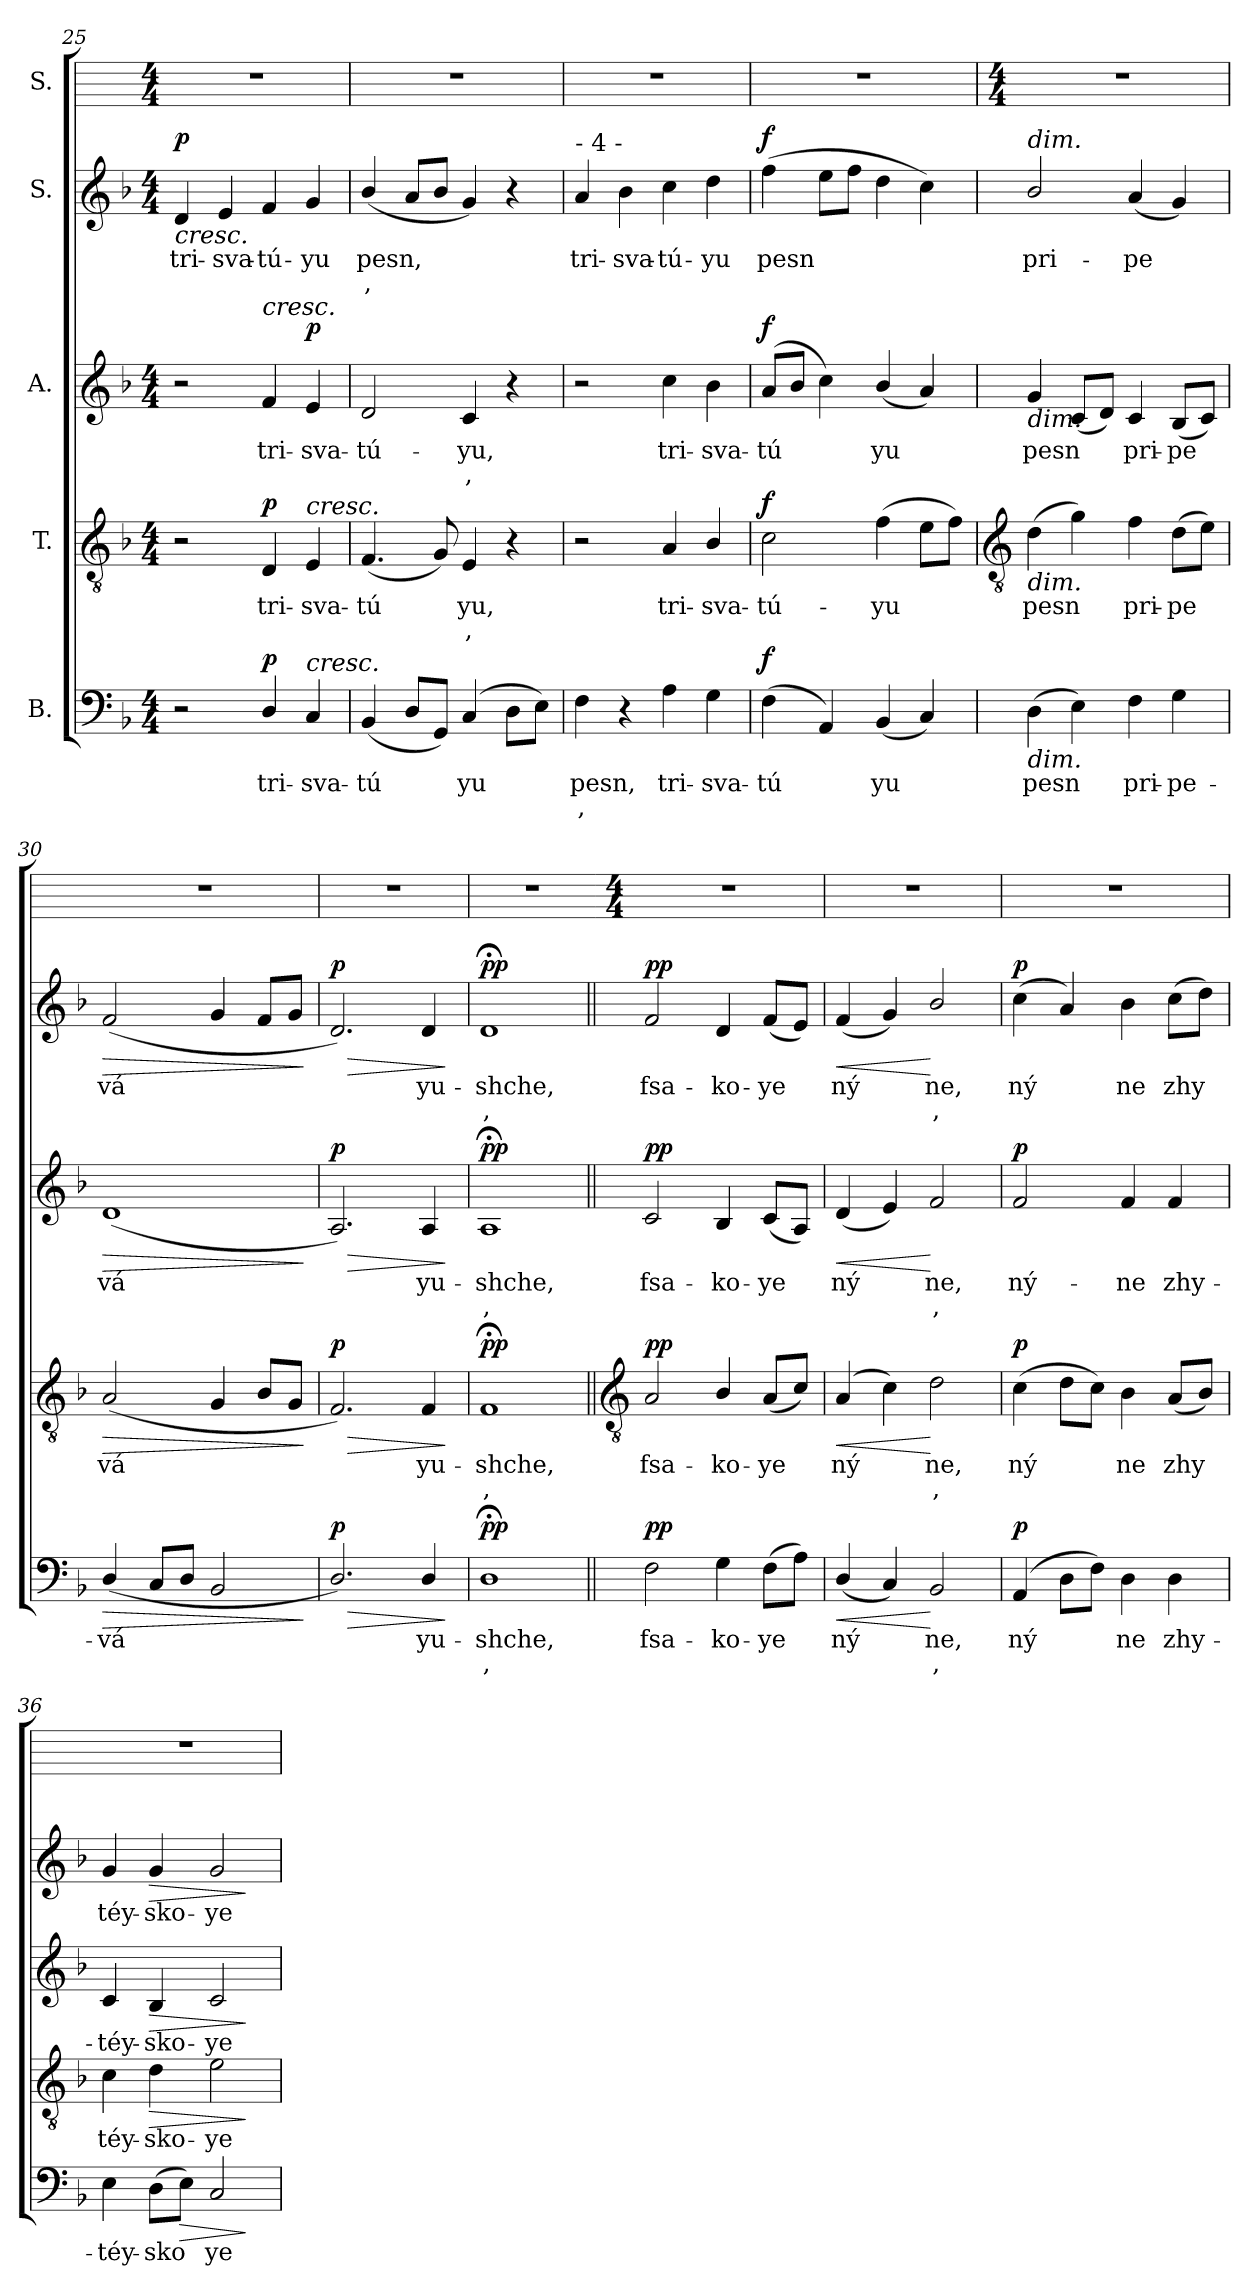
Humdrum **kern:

**kern	**text	**text	**dynam	**kern	**text	**text	**dynam	**kern	**text	**text	**dynam	**kern	**text	**text	**dynam	**kern
*part5	*part5	*part5	*part5	*part4	*part4	*part4	*part4	*part3	*part3	*part3	*part3	*part2	*part2	*part2	*part2	*part1
*staff5	*staff5	*staff5	*staff5	*staff4	*staff4	*staff4	*staff4	*staff3	*staff3	*staff3	*staff3	*staff2	*staff2	*staff2	*staff2	*staff1
*I"B.	*	*	*	*I"T.	*	*	*	*I"A.	*	*	*	*I"S.	*	*	*	*I"S.
!!LO:LB:g=z
*clefF4	*	*	*	*clefGv2	*	*	*	*clefG2	*	*	*	*clefG2	*	*	*	*
*k[b-]	*	*	*	*k[b-]	*	*	*	*k[b-]	*	*	*	*k[b-]	*	*	*	*
*F:	*	*	*	*F:	*	*	*	*F:	*	*	*	*F:	*	*	*	*
*M4/4	*	*	*	*M4/4	*	*	*	*M4/4	*	*	*	*M4/4	*	*	*	*M4/4
=25	=25	=25	=25	=25	=25	=25	=25	=25	=25	=25	=25	=25	=25	=25	=25	=25
!	!	!	!	!	!	!	!	!	!	!	!	!LO:TX:b:i:t=cresc.	!	!	!	!
!	!	!	!	!	!	!	!	!	!	!	!	!	!LO:LY:b	!	!LO:DY:b	!
2r	.	.	.	2r	.	.	.	2r	.	.	.	4d	tri-	.	p	1r
!	!	!	!	!	!	!	!	!	!	!	!	!	!LO:LY:b	!	!	!
.	.	.	.	.	.	.	.	.	.	.	.	4e	-sva-	.	.	.
!	!	!	!	!	!	!	!	!LO:TX:a:i:t=cresc.	!	!	!	!	!	!	!	!
!	!LO:LY:b	!	!LO:DY:b	!	!LO:LY:b	!	!LO:DY:b	!	!LO:LY:b	!	!	!	!LO:LY:b	!	!	!
4D/	tri-	.	p	4D	tri-	.	p	4f	tri-	.	.	4f	-tú-	.	.	.
!	!	!	!	!LO:TX:a:i:t=cresc.	!	!	!	!	!	!	!	!	!	!	!	!
!LO:TX:a:i:t=cresc.	!	!	!	!	!	!	!	!	!	!	!	!	!	!	!	!
!	!LO:LY:b	!	!	!	!LO:LY:b	!	!	!	!LO:LY:b	!	!LO:DY:b	!	!LO:LY:b	!	!	!
4C	-sva-	.	.	4E	-sva-	.	.	4e	-sva-	.	p	4g	-yu	.	.	.
=26	=26	=26	=26	=26	=26	=26	=26	=26	=26	=26	=26	=26	=26	=26	=26	=26
!	!LO:LY:b	!	!	!	!LO:LY:b	!	!	!	!LO:LY:b	!	!	!	!LO:LY:b	!LO:LY:b	!	!
(<4BB-	-tú	.	.	(<4.F	-tú	.	.	2d	-tú-	.	.	(<4b-/	pesn,	,	.	1r
8DL	.	.	.	.	.	.	.	.	.	.	.	8aL	.	.	.	.
8GGJ)	.	.	.	8G)	.	.	.	.	.	.	.	8b-J	.	.	.	.
!	!LO:LY:b	!	!	!	!LO:LY:b	!LO:LY:b	!	!	!LO:LY:b	!LO:LY:b	!	!	!	!	!	!
(>4C	yu	.	.	4E	yu,	,	.	4c	-yu,	,	.	4g)	.	.	.	.
8DL	.	.	.	4r	.	.	.	4r	.	.	.	4r	.	.	.	.
8EJ)	.	.	.	.	.	.	.	.	.	.	.	.	.	.	.	.
=27	=27	=27	=27	=27	=27	=27	=27	=27	=27	=27	=27	=27	=27	=27	=27	=27
!	!	!	!	!	!	!	!	!	!	!	!	!LO:TX:a:t=- 4 -	!	!	!	!
!	!LO:LY:b	!LO:LY:b	!	!	!	!	!	!	!	!	!	!	!LO:LY:b	!	!	!
4F	pesn,	,	.	2r	.	.	.	2r	.	.	.	4a	tri-	.	.	1r
!	!	!	!	!	!	!	!	!	!	!	!	!	!LO:LY:b	!	!	!
4r	.	.	.	.	.	.	.	.	.	.	.	4b-	-sva-	.	.	.
!	!LO:LY:b	!	!	!	!LO:LY:b	!	!	!	!LO:LY:b	!	!	!	!LO:LY:b	!	!	!
4A	tri-	.	.	4A	tri-	.	.	4cc	tri-	.	.	4cc	-tú-	.	.	.
!	!LO:LY:b	!	!	!	!LO:LY:b	!	!	!	!LO:LY:b	!	!	!	!LO:LY:b	!	!	!
4G	-sva-	.	.	4B-/	-sva-	.	.	4b-	-sva-	.	.	4dd	-yu	.	.	.
=28	=28	=28	=28	=28	=28	=28	=28	=28	=28	=28	=28	=28	=28	=28	=28	=28
!	!LO:LY:b	!	!LO:DY:b	!	!LO:LY:b	!	!LO:DY:b	!	!LO:LY:b	!	!LO:DY:b	!	!LO:LY:b	!	!LO:DY:a	!
(<4F	-tú	.	f	2c	-tú-	.	f	(<8aL	-tú	.	f	(>4ff	pesn	.	f	1r
.	.	.	.	.	.	.	.	8b-J	.	.	.	.	.	.	.	.
4AA)	.	.	.	.	.	.	.	4cc)	.	.	.	8eeL	.	.	.	.
.	.	.	.	.	.	.	.	.	.	.	.	8ffJ	.	.	.	.
!	!LO:LY:b	!	!	!	!LO:LY:b	!	!	!	!LO:LY:b	!	!	!	!	!	!	!
(<4BB-	yu	.	.	(>4f	-yu	.	.	(<4b-/	yu	.	.	4dd	.	.	.	.
4C)	.	.	.	8eL	.	.	.	4a)	.	.	.	4cc)	.	.	.	.
.	.	.	.	8fJ)	.	.	.	.	.	.	.	.	.	.	.	.
!!LO:LB:g=z
=29	=29	=29	=29	=29	=29	=29	=29	=29	=29	=29	=29	=29	=29	=29	=29	=29
*	*	*	*	*clefGv2	*	*	*	*	*	*	*	*	*	*	*	*
*	*	*	*	*	*	*	*	*	*	*	*	*	*	*	*	*M4/4
!	!	!	!	!	!	!	!	!	!	!	!	!LO:TX:a:i:t=dim.	!	!	!	!
!	!	!	!	!	!	!	!	!LO:TX:b:i:t=dim.	!	!	!	!	!	!	!	!
!	!	!	!	!LO:TX:b:i:t=dim.	!	!	!	!	!	!	!	!	!	!	!	!
!LO:TX:b:i:t=dim.	!	!	!	!	!	!	!	!	!	!	!	!	!	!	!	!
!	!LO:LY:b	!	!	!	!LO:LY:b	!	!	!	!LO:LY:b	!	!	!	!LO:LY:b	!	!	!
(>4D	pesn	.	.	(>4d	pesn	.	.	4g	pesn	.	.	2b-/	pri-	.	.	1r
4E)	.	.	.	4g)	.	.	.	(<8cL	.	.	.	.	.	.	.	.
.	.	.	.	.	.	.	.	8dJ)	.	.	.	.	.	.	.	.
!	!LO:LY:b	!	!	!	!LO:LY:b	!	!	!	!LO:LY:b	!	!	!	!LO:LY:b	!	!	!
4F	pri-	.	.	4f	pri-	.	.	4c	pri-	.	.	(<4a	-pe	.	.	.
!	!LO:LY:b	!	!	!	!LO:LY:b	!	!	!	!LO:LY:b	!	!	!	!	!	!	!
4G	-pe-	.	.	(>8dL	-pe	.	.	(<8B-L	-pe	.	.	4g)	.	.	.	.
.	.	.	.	8eJ)	.	.	.	8cJ)	.	.	.	.	.	.	.	.
=30	=30	=30	=30	=30	=30	=30	=30	=30	=30	=30	=30	=30	=30	=30	=30	=30
!	!LO:LY:b	!	!LO:HP:b	!	!LO:LY:b	!	!LO:HP:b	!	!LO:LY:b	!	!LO:HP:b	!	!LO:LY:b	!	!LO:HP:b	!
(<4D/	-vá	.	>	(<2A	vá	.	>	(<1d	vá	.	>	(<2f	vá	.	>	1r
8C/L	.	.	.	.	.	.	.	.	.	.	.	.	.	.	.	.
8D/J	.	.	.	.	.	.	.	.	.	.	.	.	.	.	.	.
2BB-/	.	.	.	4G	.	.	.	.	.	.	.	4g	.	.	.	.
.	.	.	.	8B-L	.	.	.	.	.	.	.	8fL	.	.	.	.
.	.	.	.	8GJ	.	.	.	.	.	.	.	8gJ	.	.	.	.
.	.	.	]	.	.	.	]	.	.	.	]	.	.	.	]	.
=31	=31	=31	=31	=31	=31	=31	=31	=31	=31	=31	=31	=31	=31	=31	=31	=31
!	!	!	!LO:HP:b	!	!	!	!LO:HP:b	!	!	!	!LO:HP:b	!	!	!	!LO:HP:b	!
!	!	!	!LO:DY:n=1:b	!	!	!	!LO:DY:n=1:b	!	!	!	!LO:DY:n=1:b	!	!	!	!LO:DY:n=1:b	!
2.D/)	.	.	> p	2.F)	.	.	> p	2.A)	.	.	> p	2.d)	.	.	> p	1r
!	!LO:LY:b	!	!	!	!LO:LY:b	!	!	!	!LO:LY:b	!	!	!	!LO:LY:b	!	!	!
4D/	yu-	.	.	4F	yu-	.	.	4A	yu-	.	.	4d	yu-	.	.	.
.	.	.	]	.	.	.	]	.	.	.	]	.	.	.	]	.
=32	=32	=32	=32	=32	=32	=32	=32	=32	=32	=32	=32	=32	=32	=32	=32	=32
!	!LO:LY:b	!LO:LY:b	!LO:DY:b	!	!LO:LY:b	!LO:LY:b	!LO:DY:b	!	!LO:LY:b	!LO:LY:b	!LO:DY:b	!	!LO:LY:b	!LO:LY:b	!LO:DY:b	!
1D;<	-shche,	,	pp	1F;<	-shche,	,	pp	1A;<	-shche,	,	pp	1d;<	-shche,	,	pp	1r
!!LO:LB:g=z
=33||	=33	=33	=33	=33||	=33	=33	=33	=33||	=33	=33	=33	=33||	=33	=33	=33	=33
*	*	*	*	*clefGv2	*	*	*	*	*	*	*	*	*	*	*	*
*	*	*	*	*	*	*	*	*	*	*	*	*	*	*	*	*M4/4
!	!LO:LY:b	!	!LO:DY:b	!	!LO:LY:b	!	!LO:DY:b	!	!LO:LY:b	!	!LO:DY:b	!	!LO:LY:b	!	!LO:DY:b	!
2F	fsa-	.	pp	2A	fsa-	.	pp	2c	fsa-	.	pp	2f	fsa-	.	pp	1r
!	!LO:LY:b	!	!	!	!LO:LY:b	!	!	!	!LO:LY:b	!	!	!	!LO:LY:b	!	!	!
4G	-ko-	.	.	4B-/	-ko-	.	.	4B-	-ko-	.	.	4d	-ko-	.	.	.
!	!LO:LY:b	!	!	!	!LO:LY:b	!	!	!	!LO:LY:b	!	!	!	!LO:LY:b	!	!	!
(>8FL	-ye	.	.	(<8A/L	-ye	.	.	(<8cL	-ye	.	.	(<8fL	-ye	.	.	.
8AJ)	.	.	.	8c/J)	.	.	.	8AJ)	.	.	.	8eJ)	.	.	.	.
=34	=34	=34	=34	=34	=34	=34	=34	=34	=34	=34	=34	=34	=34	=34	=34	=34
!	!LO:LY:b	!	!LO:HP:b	!	!LO:LY:b	!	!LO:HP:b	!	!LO:LY:b	!	!LO:HP:b	!	!LO:LY:b	!	!LO:HP:b	!
(<4D/	ný	.	<	(<4A	ný	.	<	(<4d	ný	.	<	(<4f	ný	.	<	1r
4C)	.	.	.	4c)	.	.	.	4e)	.	.	.	4g)	.	.	.	.
!	!LO:LY:b	!LO:LY:b	!	!	!LO:LY:b	!LO:LY:b	!	!	!LO:LY:b	!LO:LY:b	!	!	!LO:LY:b	!LO:LY:b	!	!
2BB-	ne,	,	[	2d	ne,	,	[	2f	ne,	,	[	2b-/	ne,	,	[	.
=35	=35	=35	=35	=35	=35	=35	=35	=35	=35	=35	=35	=35	=35	=35	=35	=35
!	!LO:LY:b	!	!LO:DY:b	!	!LO:LY:b	!	!LO:DY:b	!	!LO:LY:b	!	!LO:DY:b	!	!LO:LY:b	!	!LO:DY:b	!
(>4AA	ný	.	p	(>4c	ný	.	p	2f	ný-	.	p	(<4cc	ný	.	p	1r
8DL	.	.	.	8dL	.	.	.	.	.	.	.	4a)	.	.	.	.
8FJ)	.	.	.	8cJ)	.	.	.	.	.	.	.	.	.	.	.	.
!	!LO:LY:b	!	!	!	!LO:LY:b	!	!	!	!LO:LY:b	!	!	!	!LO:LY:b	!	!	!
4D	ne	.	.	4B-	ne	.	.	4f	-ne	.	.	4b-	ne	.	.	.
!	!LO:LY:b	!	!	!	!LO:LY:b	!	!	!	!LO:LY:b	!	!	!	!LO:LY:b	!	!	!
4D	zhy-	.	.	(<8AL	zhy	.	.	4f	zhy-	.	.	(>8ccL	zhy	.	.	.
.	.	.	.	8B-J)	.	.	.	.	.	.	.	8ddJ)	.	.	.	.
=36	=36	=36	=36	=36	=36	=36	=36	=36	=36	=36	=36	=36	=36	=36	=36	=36
!	!LO:LY:b	!	!	!	!LO:LY:b	!	!	!	!LO:LY:b	!	!	!	!LO:LY:b	!	!	!
4E	-téy-	.	.	4c	téy-	.	.	4c	-téy-	.	.	4g	téy-	.	.	1r
!	!LO:LY:b	!	!	!	!LO:LY:b	!	!LO:HP:b	!	!LO:LY:b	!	!LO:HP:b	!	!LO:LY:b	!	!LO:HP:b	!
(>8DL	-sko	.	.	4d	-sko-	.	>	4B-	-sko-	.	>	4g	-sko-	.	>	.
!	!	!	!LO:HP:b	!	!	!	!	!	!	!	!	!	!	!	!	!
8EJ)	.	.	>	.	.	.	.	.	.	.	.	.	.	.	.	.
!	!LO:LY:b	!	!	!	!LO:LY:b	!	!	!	!LO:LY:b	!	!	!	!LO:LY:b	!	!	!
2C	ye	.	.	2e	-ye	.	.	2c	-ye	.	.	2g	-ye	.	.	.
.	.	.	]	.	.	.	]	.	.	.	]	.	.	.	]	.
=	=	=	=	=	=	=	=	=	=	=	=	=	=	=	=	=
*-	*-	*-	*-	*-	*-	*-	*-	*-	*-	*-	*-	*-	*-	*-	*-	*-
